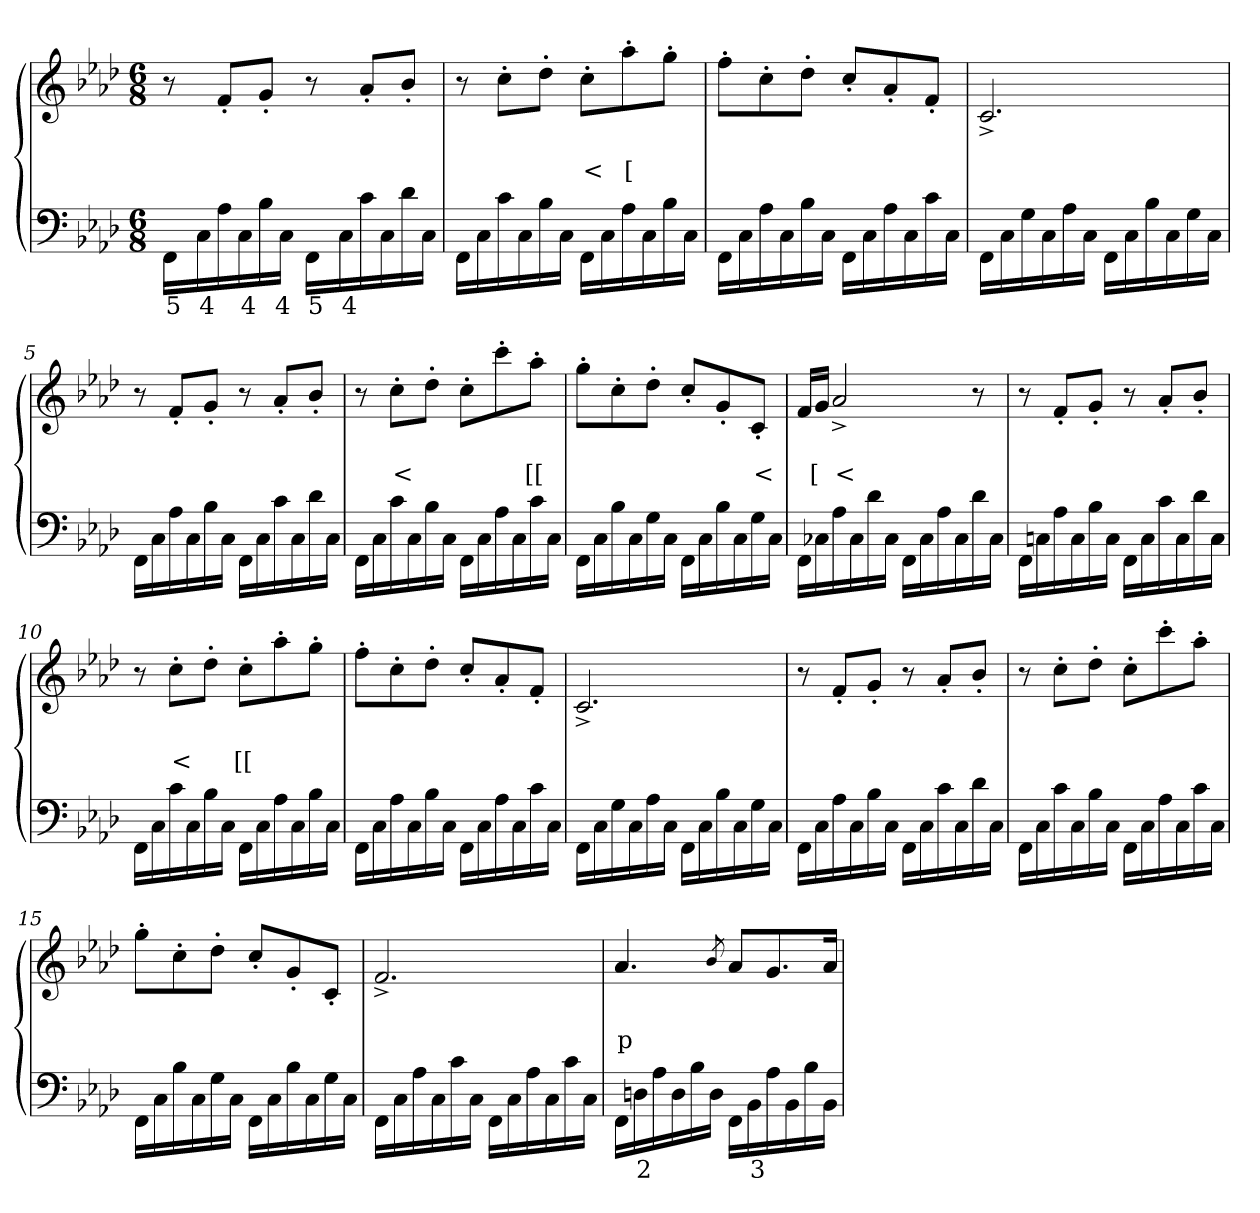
**kern	**text	**kern	**text	**text
*part2	*part2	*part1	*part1	*part1
*staff2	*staff2	*staff1	*staff1	*staff1
*clefF4	*	*clefG2	*	*
*k[b-e-a-d-]	*	*k[b-e-a-d-]	*	*
*M6/8	*	*M6/8	*	*
=1	=1	=1	=1	=1
16FFLL	5	8r	.	.
16C	4	.	.	.
16A-	.	8f'>L	.	.
16C	4	.	.	.
16B-	.	8g'>J	.	.
16CJJ	4	.	.	.
16FFLL	5	8r	.	.
16C	4	.	.	.
16c	.	8a-'>L	.	.
16C	.	.	.	.
16d-	.	8b-'>J	.	.
16CJJ	.	.	.	.
=2	=2	=2	=2	=2
16FFLL	.	8r	.	<
16C	.	.	.	.
16c	.	8cc'>L	.	.
16C	.	.	.	.
16B-	.	8dd-'>J	.	.
16CJJ	.	.	.	.
16FFLL	.	8cc'>L	.	<
16C	.	.	.	.
16A-	.	8aa-'>	.	[
16C	.	.	.	.
16B-	.	8gg'>J	.	.
16CJJ	.	.	.	.
=3	=3	=3	=3	=3
16FFLL	.	8ff'>L	.	.
16C	.	.	.	.
16A-	.	8cc'>	.	.
16C	.	.	.	.
16B-	.	8dd-'>J	.	.
16CJJ	.	.	.	.
16FFLL	.	8cc'>L	.	.
16C	.	.	.	.
16A-	.	8a-'>	.	.
16C	.	.	.	.
16c	.	8f'>J	.	.
16CJJ	.	.	.	.
=4	=4	=4	=4	=4
16FF\LL	.	2.c^>	.	.
16C	.	.	.	.
16G	.	.	.	.
16C	.	.	.	.
16A-	.	.	.	.
16CJJ	.	.	.	.
16FFLL	.	.	.	.
16C	.	.	.	.
16B-	.	.	.	.
16C	.	.	.	.
16G	.	.	.	.
16CJJ	.	.	.	.
=5	=5	=5	=5	=5
16FFLL	.	8r	.	.
16C	.	.	.	.
16A-	.	8f'>L	.	.
16C	.	.	.	.
16B-	.	8g'>J	.	.
16CJJ	.	.	.	.
16FFLL	.	8r	.	.
16C	.	.	.	.
16c	.	8a-'>L	.	.
16C	.	.	.	.
16d-	.	8b-'>J	.	.
16CJJ	.	.	.	.
=6	=6	=6	=6	=6
16FFLL	.	8r	.	.
16C	.	.	.	.
16c	.	8cc'>L	.	<
16C	.	.	.	.
16B-	.	8dd-'>J	.	.
16CJJ	.	.	.	.
16FFLL	.	8cc'>L	.	.
16C	.	.	.	.
16A-	.	8ccc'>	.	.
16C	.	.	.	.
16c	.	8aa-'>J	.	[[
16CJJ	.	.	.	.
=7	=7	=7	=7	=7
16FFLL	.	8gg'>L	.	.
16C	.	.	.	.
16B-	.	8cc'>	.	.
16C	.	.	.	.
16G	.	8dd-'>J	.	.
16CJJ	.	.	.	.
16FFLL	.	8cc'>L	.	.
16C	.	.	.	.
16B-	.	8g'>	.	.
16C	.	.	.	.
16G	.	8c'>J	.	<
16CJJ	.	.	.	.
=8	=8	=8	=8	=8
16FFLL	.	16fLL	.	.
16C-X	.	16gJJ	.	[
16A-	.	2a-^>	.	<
16C-	.	.	.	.
16d-	.	.	.	.
16C-JJ	.	.	.	.
16FFLL	.	.	.	.
16C-	.	.	.	.
16A-	.	.	.	.
16C-	.	.	.	.
16d-	.	8r	.	.
16C-JJ	.	.	.	.
=9	=9	=9	=9	=9
16FFLL	.	8r	.	.
16Cn	.	.	.	.
16A-	.	8f'>L	.	.
16C	.	.	.	.
16B-	.	8g'>J	.	.
16CJJ	.	.	.	.
16FFLL	.	8r	.	.
16C	.	.	.	.
16c	.	8a-'>L	.	.
16C	.	.	.	.
16d-	.	8b-'>J	.	.
16CJJ	.	.	.	.
=10	=10	=10	=10	=10
16FFLL	.	8r	.	.
16C	.	.	.	.
16c	.	8cc'>L	.	<
16C	.	.	.	.
16B-	.	8dd-'>J	.	.
16CJJ	.	.	.	.
16FFLL	.	8cc'>L	.	[[
16C	.	.	.	.
16A-	.	8aa-'>	.	.
16C	.	.	.	.
16B-	.	8gg'>J	.	.
16CJJ	.	.	.	.
=11	=11	=11	=11	=11
16FFLL	.	8ff'>L	.	.
16C	.	.	.	.
16A-	.	8cc'>	.	.
16C	.	.	.	.
16B-	.	8dd-'>J	.	.
16CJJ	.	.	.	.
16FFLL	.	8cc'>L	.	.
16C	.	.	.	.
16A-	.	8a-'>	.	.
16C	.	.	.	.
16c	.	8f'>J	.	.
16CJJ	.	.	.	.
=12	=12	=12	=12	=12
16FF\LL	.	2.c^>	.	.
16C	.	.	.	.
16G	.	.	.	.
16C	.	.	.	.
16A-	.	.	.	.
16CJJ	.	.	.	.
16FFLL	.	.	.	.
16C	.	.	.	.
16B-	.	.	.	.
16C	.	.	.	.
16G	.	.	.	.
16CJJ	.	.	.	.
=13	=13	=13	=13	=13
16FFLL	.	8r	.	.
16C	.	.	.	.
16A-	.	8f'>L	.	.
16C	.	.	.	.
16B-	.	8g'>J	.	.
16CJJ	.	.	.	.
16FFLL	.	8r	.	.
16C	.	.	.	.
16c	.	8a-'>L	.	.
16C	.	.	.	.
16d-	.	8b-'>J	.	.
16CJJ	.	.	.	.
=14	=14	=14	=14	=14
16FFLL	.	8r	.	.
16C	.	.	.	.
16c	.	8cc'>L	.	.
16C	.	.	.	.
16B-	.	8dd-'>J	.	.
16CJJ	.	.	.	.
16FFLL	.	8cc'>L	.	.
16C	.	.	.	.
16A-	.	8ccc'>	.	.
16C	.	.	.	.
16c	.	8aa-'>J	.	.
16CJJ	.	.	.	.
=15	=15	=15	=15	=15
16FFLL	.	8gg'>L	.	.
16C	.	.	.	.
16B-	.	8cc'>	.	.
16C	.	.	.	.
16G	.	8dd-'>J	.	.
16CJJ	.	.	.	.
16FFLL	.	8cc'>L	.	.
16C	.	.	.	.
16B-	.	8g'>	.	.
16C	.	.	.	.
16G	.	8c'>J	.	.
16CJJ	.	.	.	.
=16	=16	=16	=16	=16
16FFLL	.	2.f^>	.	.
16C	.	.	.	.
16A-	.	.	.	.
16C	.	.	.	.
16c	.	.	.	.
16CJJ	.	.	.	.
16FFLL	.	.	.	.
16C	.	.	.	.
16A-	.	.	.	.
16C	.	.	.	.
16c	.	.	.	.
16CJJ	.	.	.	.
=17	=17	=17	=17	=17
16FFLL	.	4.a-	.	p
16Dn	2	.	.	.
16A-	.	.	.	.
16D	.	.	.	.
16B-	.	.	.	.
16DJJ	.	.	.	.
.	.	8qb-/	.	.
16FF\LL	.	8a-L	.	.
16BB-	3	.	.	.
16A-	.	8.g	.	.
16BB-	.	.	.	.
16B-	.	.	.	.
16BB-JJ	.	16a-Jk	.	.
=	=	=	=	=
*-	*-	*-	*-	*-
